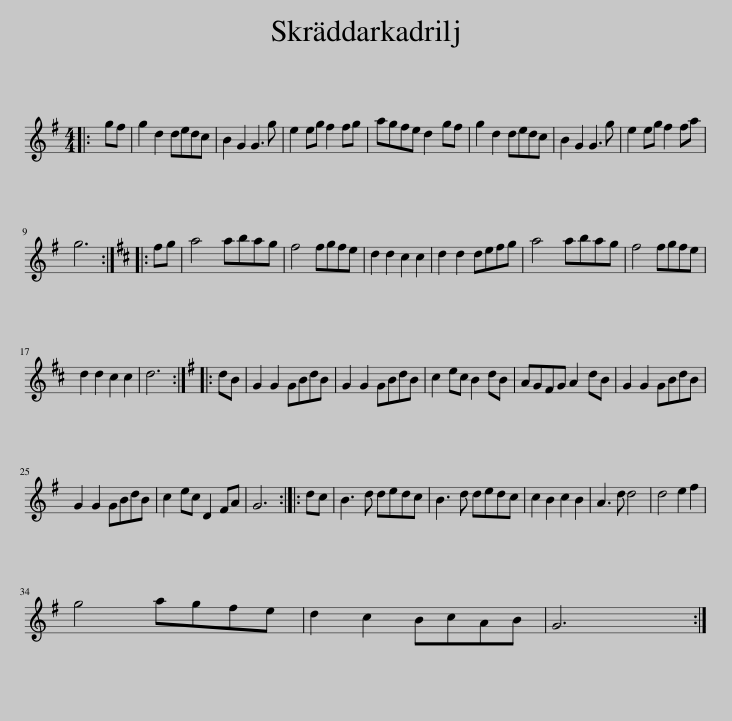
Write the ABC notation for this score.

X:1
L:1/8
M:4/4
I:linebreak $
K:G
V:1 treble
V:1
|: gf | g2 d2 dedc | B2 G2 G3 g | e2 eg f2 fg | agfe d2 gf | %5
 g2 d2 dedc | B2 G2 G3 g | e2 eg f2 fa |$ g6 ::[K:D] fg | %10
 a4 abag | f4 fgfe | d2 d2 c2 c2 | d2 d2 defg | a4 abag | %15
 f4 fgfe |$ d2 d2 c2 c2 | d6 ::[K:G] dB | G2 G2 GBdB | %20
 G2 G2 GBdB | c2 ec B2 dB | AGFG A2 dB | G2 G2 GBdB |$ G2 G2 GBdB | %25
 c2 ec D2 FA | G6 :: dc | B3 d dedc | B3 d dedc | %30
 c2 B2 c2 B2 | A3 d d4 | d4 e2 f2 |$ g4 agfe | d2 c2 BcAB | %35
 G6 :| %36
